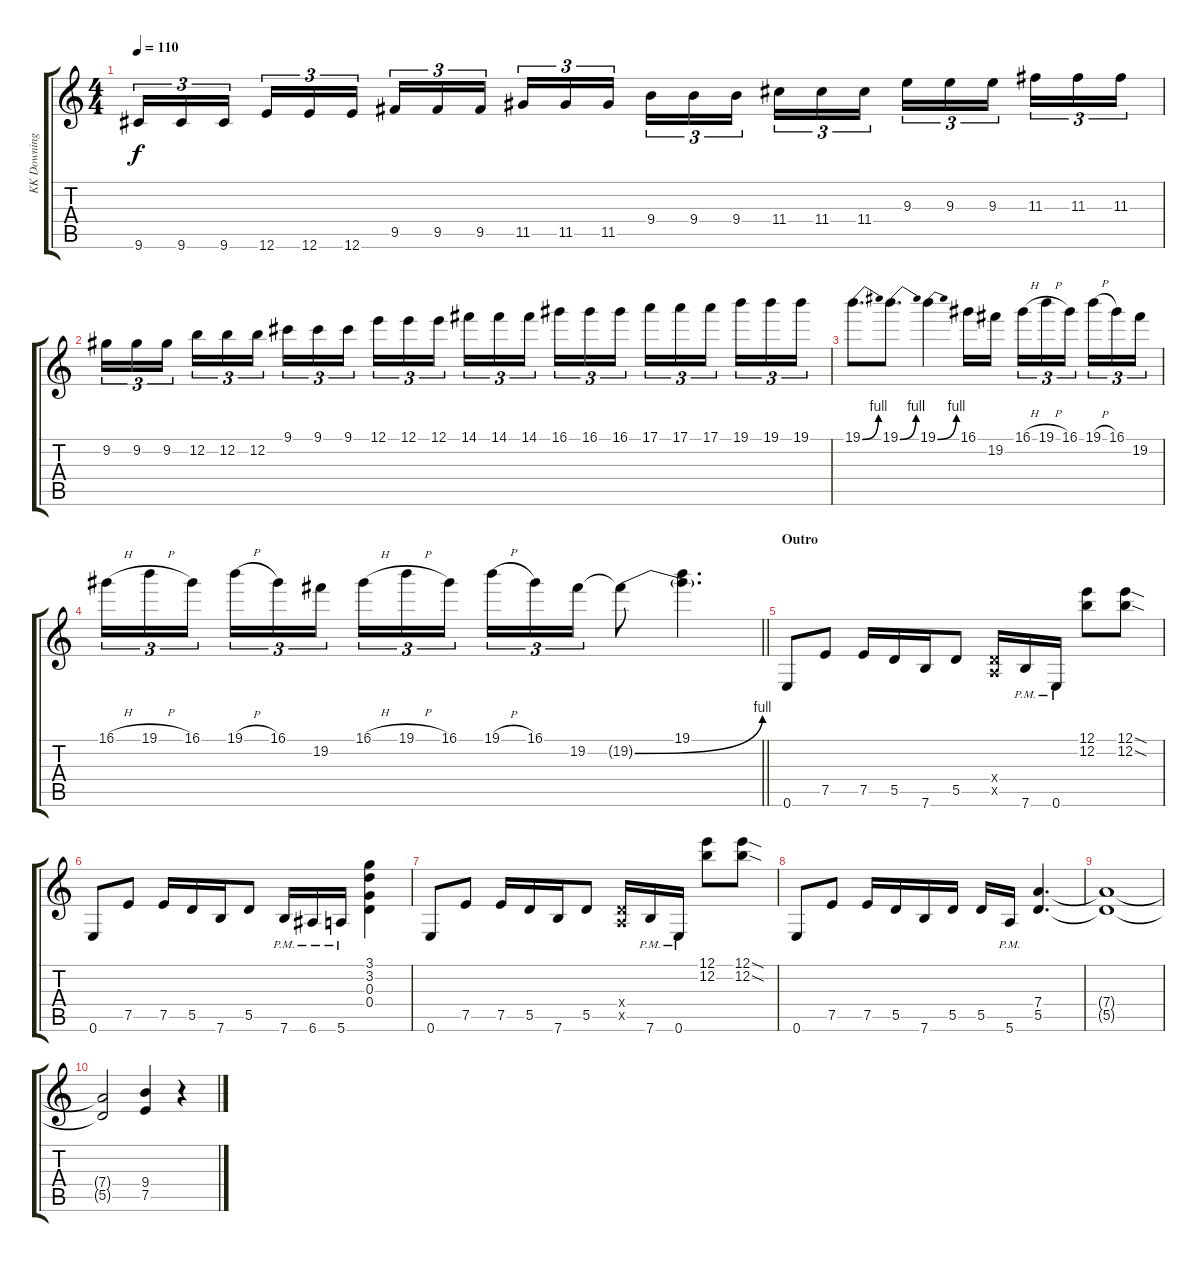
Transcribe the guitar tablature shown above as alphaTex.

\track ("KK Downing" "KK Downing") {instrument distortionguitar}
\staff {score tabs}
\tuning (E4 B3 G3 D3 A2 E2) {hide}
\ts (4 4)
\tempo 110
\clef g2
\ks c
9.6.16{tu (3 2) dy f} 9.6.16{tu (3 2)} 9.6.16{tu (3 2) beam splitsecondary} 12.6.16{tu (3 2)} 12.6.16{tu (3 2)} 12.6.16{tu (3 2)} 9.5.16{tu (3 2)} 9.5.16{tu (3 2)} 9.5.16{tu (3 2) beam splitsecondary} 11.5.16{tu (3 2)} 11.5.16{tu (3 2)} 11.5.16{tu (3 2)} 9.4.16{tu (3 2)} 9.4.16{tu (3 2)} 9.4.16{tu (3 2) beam splitsecondary} 11.4.16{tu (3 2)} 11.4.16{tu (3 2)} 11.4.16{tu (3 2)} 9.3.16{tu (3 2)} 9.3.16{tu (3 2)} 9.3.16{tu (3 2) beam splitsecondary} 11.3.16{tu (3 2)} 11.3.16{tu (3 2)} 11.3.16{tu (3 2)} |
9.2.16{tu (3 2)} 9.2.16{tu (3 2)} 9.2.16{tu (3 2) beam splitsecondary} 12.2.16{tu (3 2)} 12.2.16{tu (3 2)} 12.2.16{tu (3 2)} 9.1.16{tu (3 2)} 9.1.16{tu (3 2)} 9.1.16{tu (3 2) beam splitsecondary} 12.1.16{tu (3 2)} 12.1.16{tu (3 2)} 12.1.16{tu (3 2)} 14.1.16{tu (3 2)} 14.1.16{tu (3 2)} 14.1.16{tu (3 2) beam splitsecondary} 16.1.16{tu (3 2)} 16.1.16{tu (3 2)} 16.1.16{tu (3 2)} 17.1.16{tu (3 2)} 17.1.16{tu (3 2)} 17.1.16{tu (3 2) beam splitsecondary} 19.1.16{tu (3 2)} 19.1.16{tu (3 2)} 19.1.16{tu (3 2)} |
19.1{be (bend 0 0 60 4)}.8{d} 19.1{be (bend 0 0 60 4)}.8{d} 19.1{be (bend 0 0 60 4)}.4 16.1.16 19.2.16 16.1{h}.16{tu (3 2)} 19.1{h}.16{tu (3 2)} 16.1.16{tu (3 2) beam splitsecondary} 19.1{h}.16{tu (3 2)} 16.1.16{tu (3 2)} 19.2.16{tu (3 2)} |
\barLineRight lightlight
16.1{h}.16{tu (3 2)} 19.1{h}.16{tu (3 2)} 16.1.16{tu (3 2) beam splitsecondary} 19.1{h}.16{tu (3 2)} 16.1.16{tu (3 2)} 19.2.16{tu (3 2)} 16.1{h}.16{tu (3 2)} 19.1{h}.16{tu (3 2)} 16.1.16{tu (3 2) beam splitsecondary} 19.1{h}.16{tu (3 2)} 16.1.16{tu (3 2)} 19.2.16{tu (3 2)} 19.2{be (bend 0 0 60 4) t}.8 (19.1 19.2{t}).4{d} |
\section ("" "Outro")
0.6.8 7.5.8 7.5.16 5.5.16 7.6.16 5.5.8 (0.4{x} 0.5{x}).16 7.6{pm}.16 0.6{pm}.16 (12.1 12.2).8 (12.1{sod} 12.2{sod}).8 |
0.6.8 7.5.8 7.5.16 5.5.16 7.6.16 5.5.8 7.6{pm}.16 6.6{pm}.16 5.6{pm}.16 (3.1 3.2 0.3 0.4).4 |
0.6.8 7.5.8 7.5.16 5.5.16 7.6.16 5.5.8 (0.4{x} 0.5{x}).16 7.6{pm}.16 0.6{pm}.16 (12.1 12.2).8 (12.1{sod} 12.2{sod}).8 |
0.6.8 7.5.8 7.5.16 5.5.16 7.6.16 5.5.16 5.5.16 5.6{pm}.16 (7.4 5.5).4{d} |
(7.4{t} 5.5{t}).1 |
(7.4{t} 5.5{t}).2 (9.4 7.5).4 r.4
